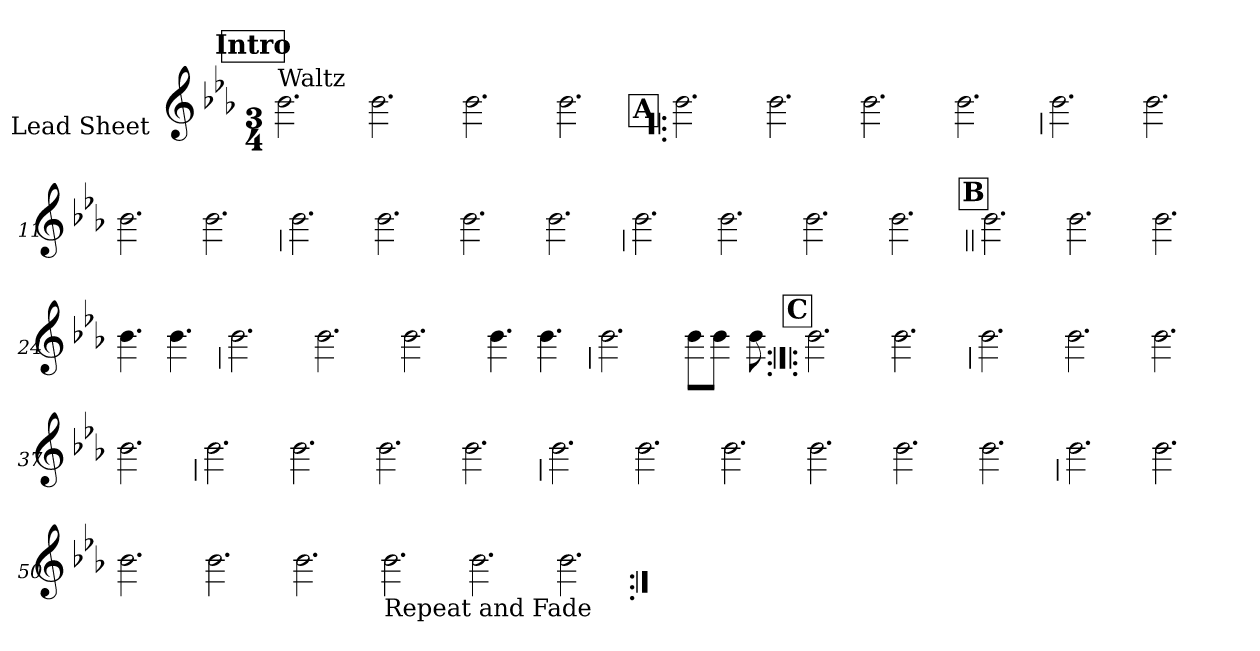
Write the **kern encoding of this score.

**kern
*part1
*staff1
*I"Lead Sheet
*stria0
*clefG2
*k[b-e-a-]
*E-:
*M3/4
*MM134
!!LO:REH:place=s1:a:t=Intro
=1||
!LO:TX:a:t=Waltz
2.b-
=2-
2.b-
=3-
2.b-
=4-
2.b-
!!LO:LB:g=z
!!LO:REH:place=s1:a:t=A
=5!|:
2.b-
=6-
2.b-
=7-
2.b-
=8-
2.b-
!!LO:LB:g=z
=9
2.b-
=10-
2.b-
=11-
2.b-
=12-
2.b-
!!LO:LB:g=z
=13
2.b-
=14-
2.b-
=15-
2.b-
=16-
2.b-
!!LO:LB:g=z
=17
2.b-
=18-
2.b-
=19-
2.b-
=20-
2.b-
!!LO:LB:g=z
!!LO:REH:place=s1:a:t=B
=21||
2.b-
=22-
2.b-
=23-
2.b-
=24-
4.b-
4.b-
!!LO:LB:g=z
=25
2.b-
=26-
2.b-
=27-
2.b-
=28-
4.b-
4.b-
!!LO:LB:g=z
=29
2.b-
=30-
8b-\L
8b-\J
=31-
8b-
!!LO:REH:place=s1:a:t=C
=32:|!|:
2.b-
=33-
2.b-
!!LO:LB:g=z
=34
2.b-
=35-
2.b-
=36-
2.b-
=37-
2.b-
!!LO:LB:g=z
=38
2.b-
=39-
2.b-
=40-
2.b-
=41-
2.b-
!!LO:LB:g=z
=42
2.b-
=43-
2.b-
=44-
2.b-
=45-
2.b-
=46-
2.b-
=47-
2.b-
!!LO:LB:g=z
=48
2.b-
=49-
2.b-
=50-
2.b-
=51-
2.b-
=52-
2.b-
=53-
!LO:TX:b:t=Repeat and Fade
2.b-
=54-
2.b-
=55-
2.b-
=:|!
*-
